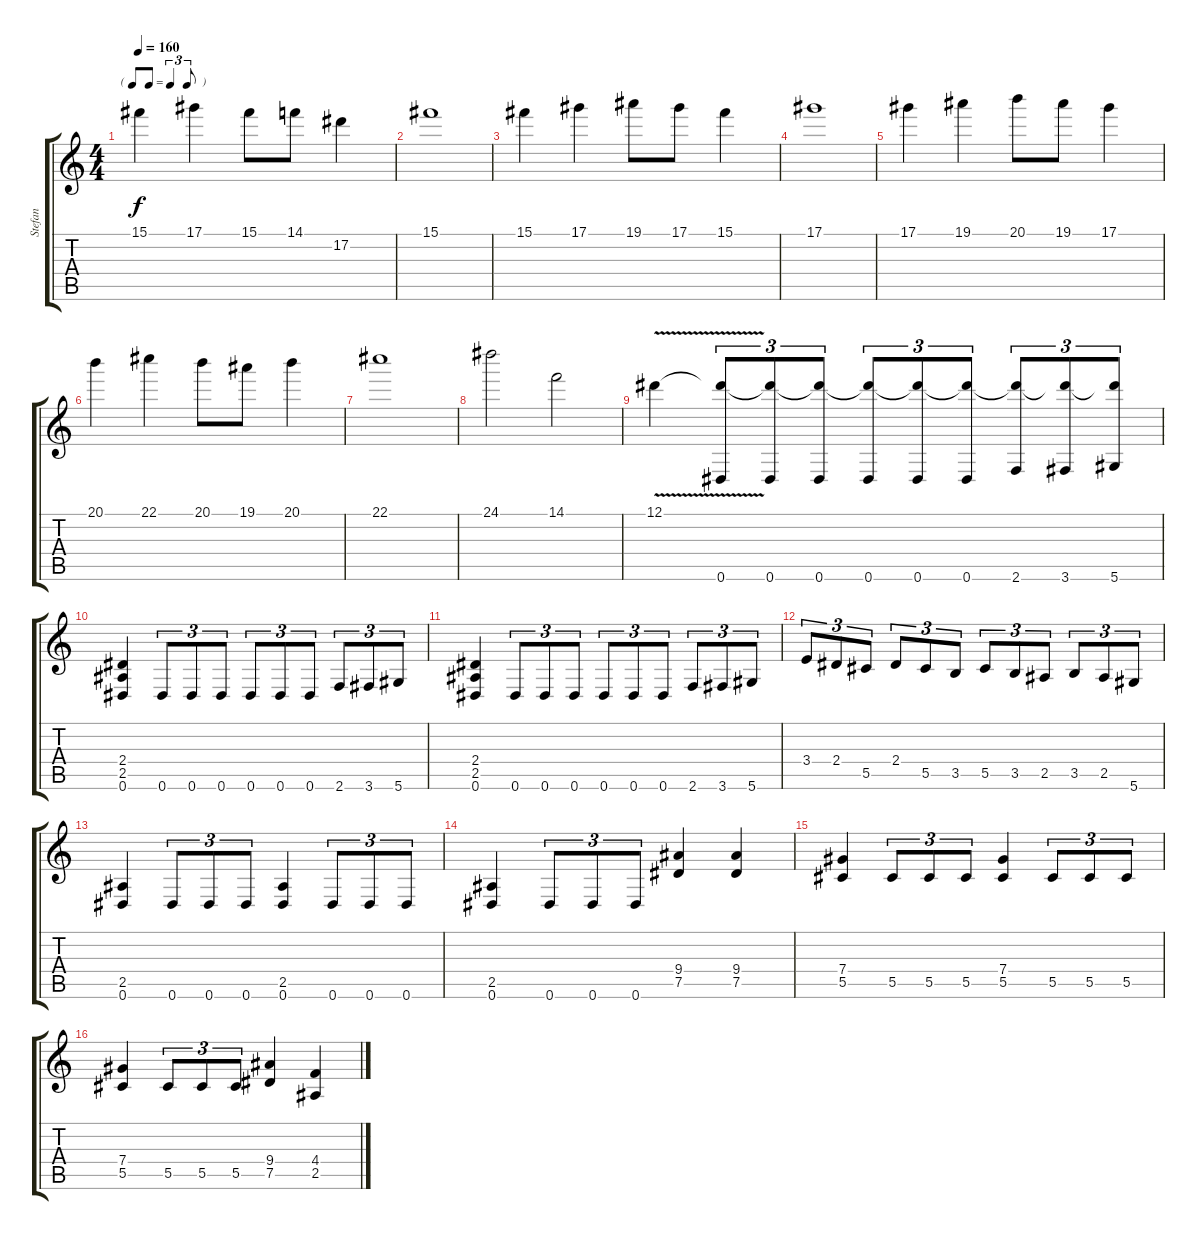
\track ("Stefan" "Stefan") {instrument distortionguitar}
\staff {score tabs}
\tuning (Eb4 Bb3 Gb3 Db3 Ab2 Eb2) {hide}
\ts (4 4)
\tf triplet8th
\tempo 160
\clef g2
\ks c
15.1.4{dy f} 17.1.4 15.1.8 14.1.8 17.2.4 |
15.1.1 |
15.1.4 17.1.4 19.1.8 17.1.8 15.1.4 |
17.1.1 |
17.1.4 19.1.4 20.1.8 19.1.8 17.1.4 |
20.1.4 22.1.4 20.1.8 19.1.8 20.1.4 |
22.1.1 |
24.1.2 14.1.2 |
12.1{v}.4 (12.1{t} 0.6).8{tu (3 2)} (12.1{t} 0.6).8{tu (3 2)} (12.1{t} 0.6).8{tu (3 2)} (12.1{t} 0.6).8{tu (3 2)} (12.1{t} 0.6).8{tu (3 2)} (12.1{t} 0.6).8{tu (3 2)} (12.1{t} 2.6).8{tu (3 2)} (12.1{t} 3.6).8{tu (3 2)} (12.1{t} 5.6).8{tu (3 2)} |
(2.4 2.5 0.6).4 0.6.8{tu (3 2)} 0.6.8{tu (3 2)} 0.6.8{tu (3 2)} 0.6.8{tu (3 2)} 0.6.8{tu (3 2)} 0.6.8{tu (3 2)} 2.6.8{tu (3 2)} 3.6.8{tu (3 2)} 5.6.8{tu (3 2)} |
(2.4 2.5 0.6).4 0.6.8{tu (3 2)} 0.6.8{tu (3 2)} 0.6.8{tu (3 2)} 0.6.8{tu (3 2)} 0.6.8{tu (3 2)} 0.6.8{tu (3 2)} 2.6.8{tu (3 2)} 3.6.8{tu (3 2)} 5.6.8{tu (3 2)} |
3.4.8{tu (3 2)} 2.4.8{tu (3 2)} 5.5.8{tu (3 2)} 2.4.8{tu (3 2)} 5.5.8{tu (3 2)} 3.5.8{tu (3 2)} 5.5.8{tu (3 2)} 3.5.8{tu (3 2)} 2.5.8{tu (3 2)} 3.5.8{tu (3 2)} 2.5.8{tu (3 2)} 5.6.8{tu (3 2)} |
(2.5 0.6).4 0.6.8{tu (3 2)} 0.6.8{tu (3 2)} 0.6.8{tu (3 2)} (2.5 0.6).4 0.6.8{tu (3 2)} 0.6.8{tu (3 2)} 0.6.8{tu (3 2)} |
(2.5 0.6).4 0.6.8{tu (3 2)} 0.6.8{tu (3 2)} 0.6.8{tu (3 2)} (9.4 7.5).4 (9.4 7.5).4 |
(7.4 5.5).4 5.5.8{tu (3 2)} 5.5.8{tu (3 2)} 5.5.8{tu (3 2)} (7.4 5.5).4 5.5.8{tu (3 2)} 5.5.8{tu (3 2)} 5.5.8{tu (3 2)} |
(7.4 5.5).4 5.5.8{tu (3 2)} 5.5.8{tu (3 2)} 5.5.8{tu (3 2)} (9.4 7.5).4 (4.4 2.5).4
